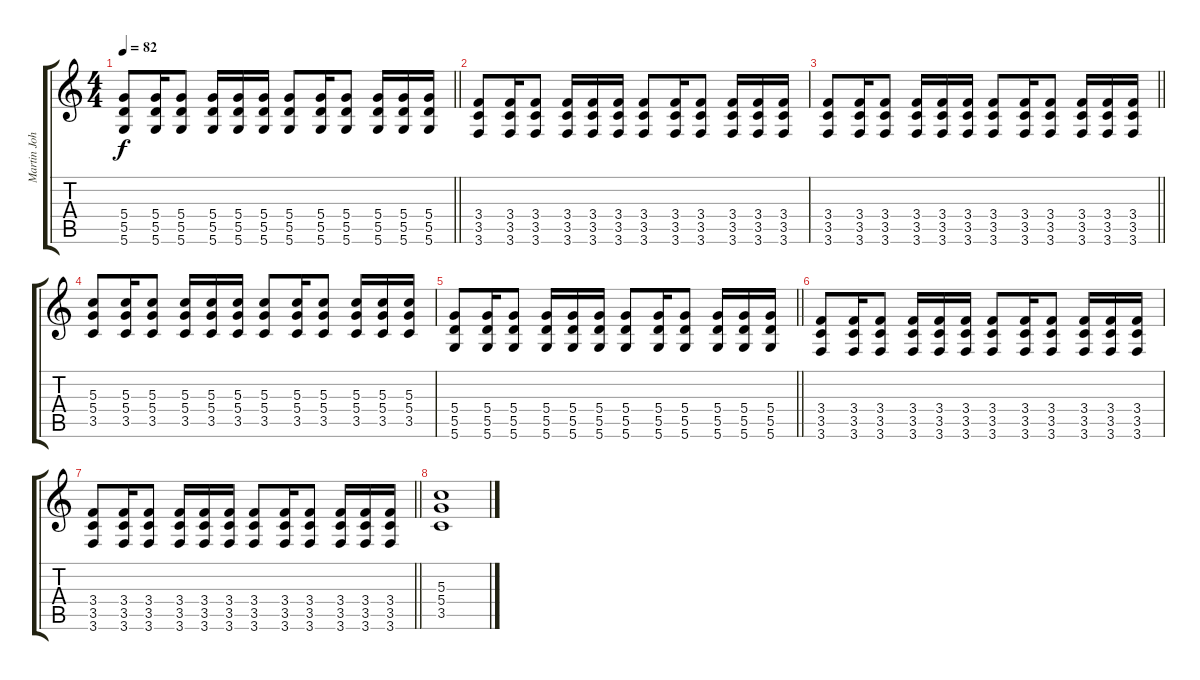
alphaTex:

\track ("Martin Johnson (Rhythm Guitar)" "Martin Joh") {instrument overdrivenguitar}
\staff {score tabs}
\tuning (E4 B3 G3 D3 A2 D2) {hide}
\ts (4 4)
\tempo 82
\clef g2
\barLineRight lightlight
\ks c
(5.4 5.5 5.6).8{dy f} (5.4 5.5 5.6).16 (5.4 5.5 5.6).8 (5.4 5.5 5.6).16 (5.4 5.5 5.6).16 (5.4 5.5 5.6).16 (5.4 5.5 5.6).8 (5.4 5.5 5.6).16 (5.4 5.5 5.6).8 (5.4 5.5 5.6).16 (5.4 5.5 5.6).16 (5.4 5.5 5.6).16 |
(3.4 3.5 3.6).8 (3.4 3.5 3.6).16 (3.4 3.5 3.6).8 (3.4 3.5 3.6).16 (3.4 3.5 3.6).16 (3.4 3.5 3.6).16 (3.4 3.5 3.6).8 (3.4 3.5 3.6).16 (3.4 3.5 3.6).8 (3.4 3.5 3.6).16 (3.4 3.5 3.6).16 (3.4 3.5 3.6).16 |
\barLineRight lightlight
(3.4 3.5 3.6).8 (3.4 3.5 3.6).16 (3.4 3.5 3.6).8 (3.4 3.5 3.6).16 (3.4 3.5 3.6).16 (3.4 3.5 3.6).16 (3.4 3.5 3.6).8 (3.4 3.5 3.6).16 (3.4 3.5 3.6).8 (3.4 3.5 3.6).16 (3.4 3.5 3.6).16 (3.4 3.5 3.6).16 |
(5.3 5.4 3.5).8 (5.3 5.4 3.5).16 (5.3 5.4 3.5).8 (5.3 5.4 3.5).16 (5.3 5.4 3.5).16 (5.3 5.4 3.5).16 (5.3 5.4 3.5).8 (5.3 5.4 3.5).16 (5.3 5.4 3.5).8 (5.3 5.4 3.5).16 (5.3 5.4 3.5).16 (5.3 5.4 3.5).16 |
\barLineRight lightlight
(5.4 5.5 5.6).8 (5.4 5.5 5.6).16 (5.4 5.5 5.6).8 (5.4 5.5 5.6).16 (5.4 5.5 5.6).16 (5.4 5.5 5.6).16 (5.4 5.5 5.6).8 (5.4 5.5 5.6).16 (5.4 5.5 5.6).8 (5.4 5.5 5.6).16 (5.4 5.5 5.6).16 (5.4 5.5 5.6).16 |
(3.4 3.5 3.6).8 (3.4 3.5 3.6).16 (3.4 3.5 3.6).8 (3.4 3.5 3.6).16 (3.4 3.5 3.6).16 (3.4 3.5 3.6).16 (3.4 3.5 3.6).8 (3.4 3.5 3.6).16 (3.4 3.5 3.6).8 (3.4 3.5 3.6).16 (3.4 3.5 3.6).16 (3.4 3.5 3.6).16 |
\barLineRight lightlight
(3.4 3.5 3.6).8 (3.4 3.5 3.6).16 (3.4 3.5 3.6).8 (3.4 3.5 3.6).16 (3.4 3.5 3.6).16 (3.4 3.5 3.6).16 (3.4 3.5 3.6).8 (3.4 3.5 3.6).16 (3.4 3.5 3.6).8 (3.4 3.5 3.6).16 (3.4 3.5 3.6).16 (3.4 3.5 3.6).16 |
(5.3 5.4 3.5).1
